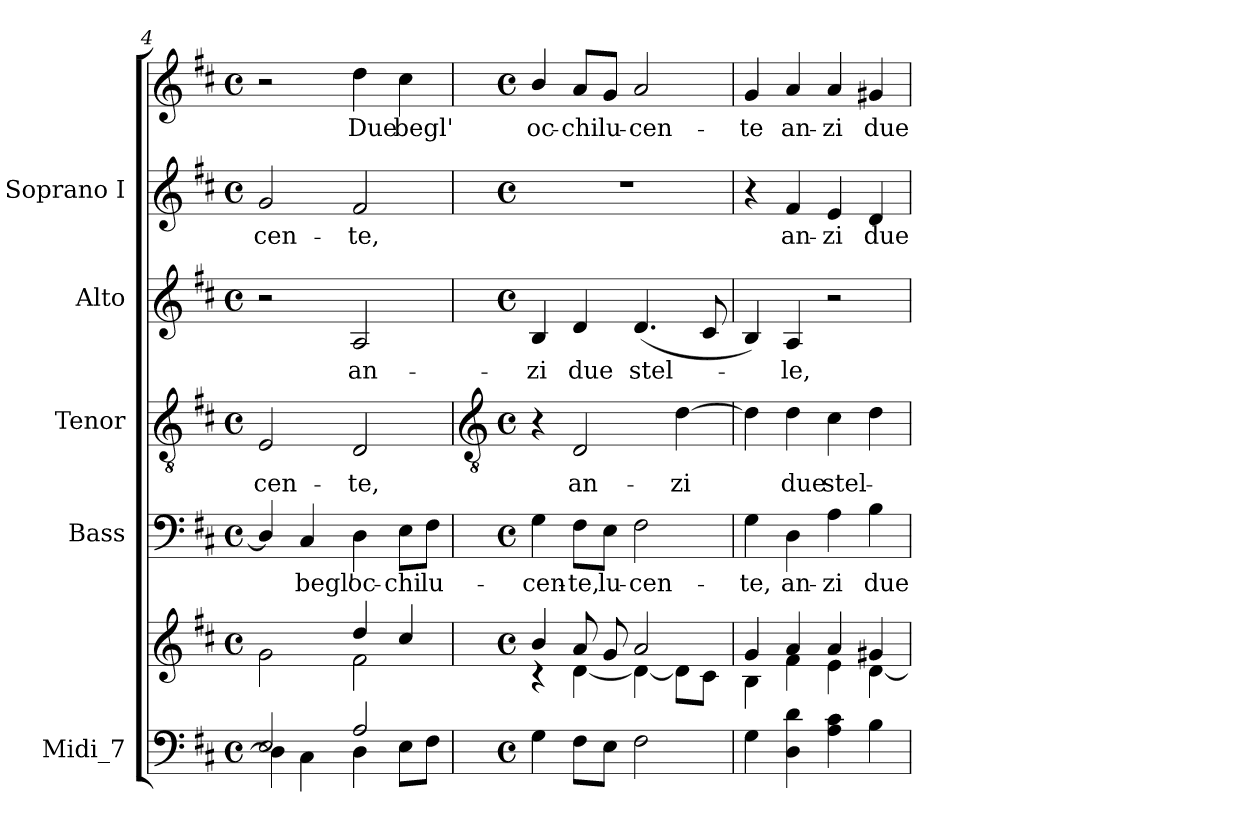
**kern	**kern	**kern	**text	**kern	**text	**kern	**text	**kern	**text	**kern	**text
*part5	*part5	*part4	*part4	*part3	*part3	*part2	*part2	*part1	*part1	*part1	*part1
*staff7	*staff6	*staff5	*staff5	*staff4	*staff4	*staff3	*staff3	*staff2	*staff2	*staff1	*staff1
*I"Midi_7	*	*I"Bass	*	*I"Tenor	*	*I"Alto	*	*I"Soprano I	*	*	*
*	*	*I'B	*	*I'T	*	*I'A	*	*I'S	*	*	*
*clefF4	*clefG2	*clefF4	*	*clefGv2	*	*clefG2	*	*clefG2	*	*clefG2	*
*k[f#c#]	*k[f#c#]	*k[f#c#]	*	*k[f#c#]	*	*k[f#c#]	*	*k[f#c#]	*	*k[f#c#]	*
*D:	*D:	*D:	*	*D:	*	*D:	*	*D:	*	*D:	*
*M4/4	*M4/4	*M4/4	*	*M4/4	*	*M4/4	*	*M4/4	*	*M4/4	*
*met(c)	*met(c)	*met(c)	*	*met(c)	*	*met(c)	*	*met(c)	*	*met(c)	*
=4	=4	=4	=4	=4	=4	=4	=4	=4	=4	=4	=4
*^	*^	*	*	*	*	*	*	*	*	*	*
!	!	!	!	!	!	!	!LO:LY:b	!	!	!	!LO:LY:b	!	!
2E/	4D\]	2ryy	2g\	4D/]	.	2E	-cen-	2r	.	2g	cen-	2r	.
!	!	!	!	!	!LO:LY:b	!	!	!	!	!	!	!	!
.	4C#\	.	.	4C#	begl'	.	.	.	.	.	.	.	.
!	!	!	!	!	!LO:LY:b	!	!LO:LY:b	!	!LO:LY:b	!	!LO:LY:b	!	!LO:LY:b
2A/	4D\	4dd/	2f#\	4D	oc-	2D	-te,	2A	an-	2f#	-te,	4dd	-Due
!	!	!	!	!	!LO:LY:b	!	!	!	!	!	!	!	!LO:LY:b
.	8E\L	4cc#/	.	8E\L	-chi	.	.	.	.	.	.	4cc#	begl'
!	!	!	!	!	!LO:LY:b	!	!	!	!	!	!	!	!
.	8F#\J	.	.	8F#\J	lu-	.	.	.	.	.	.	.	.
*v	*v	*	*	*	*	*	*	*	*	*	*	*	*
!!LO:LB:g=z
=5	=5	=5	=5	=5	=5	=5	=5	=5	=5	=5	=5	=5
*	*	*	*	*	*clefGv2	*	*	*	*	*	*	*
*M4/4	*M4/4	*	*M4/4	*	*M4/4	*	*M4/4	*	*M4/4	*	*M4/4	*
*met(c)	*met(c)	*	*met(c)	*	*met(c)	*	*met(c)	*	*met(c)	*	*met(c)	*
*^	*	*	*	*	*	*	*	*	*	*	*	*
!	!	!	!	!	!LO:LY:b	!	!	!	!LO:LY:b	!	!	!	!LO:LY:b
*v	*v	*	*	*	*	*	*	*	*	*	*	*	*
4G	4b/	4r	4G	-cen-	4r	.	4B	-zi	1r	.	4b/	oc-
!	!	!	!	!LO:LY:b	!	!LO:LY:b	!	!LO:LY:b	!	!	!	!LO:LY:b
8F#L	8a/	[4d\	8F#\L	-te,	2D	an-	4d	due	.	.	8a/L	-chi
!	!	!	!	!LO:LY:b	!	!	!	!	!	!	!	!LO:LY:b
8EJ	8g/	.	8E\J	lu-	.	.	.	.	.	.	8g/J	lu-
!	!	!	!	!LO:LY:b	!	!	!	!LO:LY:b	!	!	!	!LO:LY:b
2F#	2a/	4d\_	2F#	-cen-	.	.	(<4.d	stel-	.	.	2a	-cen-
!	!	!	!	!	!	!LO:LY:b	!	!	!	!	!	!
.	.	8d\L]	.	.	[4d	-zi	.	.	.	.	.	.
.	.	8c#\J	.	.	.	.	8c#	.	.	.	.	.
=6	=6	=6	=6	=6	=6	=6	=6	=6	=6	=6	=6	=6
!	!	!	!	!LO:LY:b	!	!	!	!	!	!	!	!LO:LY:b
4G	4g/	4B\	4G	-te,	4d]	.	4B/)	.	4r	.	4g	-te
!	!	!	!	!LO:LY:b	!	!LO:LY:b	!	!LO:LY:b	!	!LO:LY:b	!	!LO:LY:b
4D 4d	4a/	4f#\	4D	an-	4d	due	4A	le,	4f#	an-	4a	an-
!	!	!	!	!LO:LY:b	!	!LO:LY:b	!	!	!	!LO:LY:b	!	!LO:LY:b
4A 4c#	4a/	4e\	4A	-zi	4c#	stel-	2r	.	4e	-zi	4a	-zi
!	!	!	!	!LO:LY:b	!	!	!	!	!	!LO:LY:b	!	!LO:LY:b
4B	4g#X/	[4d\	4B	due	4d	.	.	.	4d	due	4g#X	due
*	*v	*v	*	*	*	*	*	*	*	*	*	*
=	=	=	=	=	=	=	=	=	=	=	=
*-	*-	*-	*-	*-	*-	*-	*-	*-	*-	*-	*-
